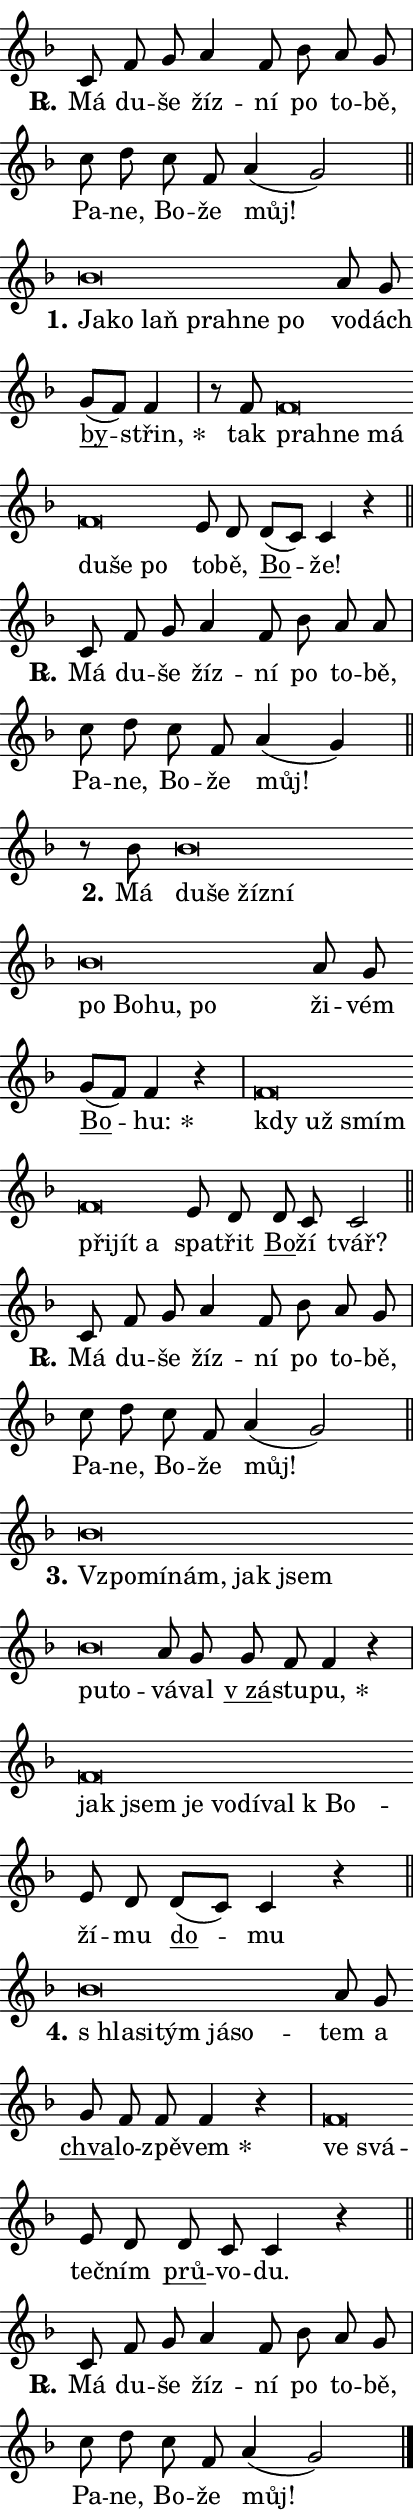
\version "2.22.1"
\header { tagline = "" }
\paper {
  indent = 0\cm
  top-margin = 0\cm
  right-margin = 0\cm
  bottom-margin = 0\cm
  left-margin = 0\cm
  paper-width = 7\cm
  page-breaking = #ly:one-page-breaking
  system-system-spacing.basic-distance = #11
  score-system-spacing.basic-distance = #11
  ragged-last = ##f
}


%% Author: Thomas Morley
%% https://lists.gnu.org/archive/html/lilypond-user/2020-05/msg00002.html
#(define (line-position grob)
"Returns position of @var[grob} in current system:
   @code{'start}, if at first time-step
   @code{'end}, if at last time-step
   @code{'middle} otherwise
"
  (let* ((col (ly:item-get-column grob))
         (ln (ly:grob-object col 'left-neighbor))
         (rn (ly:grob-object col 'right-neighbor))
         (col-to-check-left (if (ly:grob? ln) ln col))
         (col-to-check-right (if (ly:grob? rn) rn col))
         (break-dir-left
           (and
             (ly:grob-property col-to-check-left 'non-musical #f)
             (ly:item-break-dir col-to-check-left)))
         (break-dir-right
           (and
             (ly:grob-property col-to-check-right 'non-musical #f)
             (ly:item-break-dir col-to-check-right))))
        (cond ((eqv? 1 break-dir-left) 'start)
              ((eqv? -1 break-dir-right) 'end)
              (else 'middle))))

#(define (tranparent-at-line-position vctor)
  (lambda (grob)
  "Relying on @code{line-position} select the relevant enry from @var{vctor}.
Used to determine transparency,"
    (case (line-position grob)
      ((end) (not (vector-ref vctor 0)))
      ((middle) (not (vector-ref vctor 1)))
      ((start) (not (vector-ref vctor 2))))))

noteHeadBreakVisibility =
#(define-music-function (break-visibility)(vector?)
"Makes @code{NoteHead}s transparent relying on @var{break-visibility}"
#{
  \override NoteHead.transparent =
    #(tranparent-at-line-position break-visibility)
#})

#(define delete-ledgers-for-transparent-note-heads
  (lambda (grob)
    "Reads whether a @code{NoteHead} is transparent.
If so this @code{NoteHead} is removed from @code{'note-heads} from
@var{grob}, which is supposed to be @code{LedgerLineSpanner}.
As a result ledgers are not printed for this @code{NoteHead}"
    (let* ((nhds-array (ly:grob-object grob 'note-heads))
           (nhds-list
             (if (ly:grob-array? nhds-array)
                 (ly:grob-array->list nhds-array)
                 '()))
           ;; Relies on the transparent-property being done before
           ;; Staff.LedgerLineSpanner.after-line-breaking is executed.
           ;; This is fragile ...
           (to-keep
             (remove
               (lambda (nhd)
                 (ly:grob-property nhd 'transparent #f))
               nhds-list)))
      ;; TODO find a better method to iterate over grob-arrays, similiar
      ;; to filter/remove etc for lists
      ;; For now rebuilt from scratch
      (set! (ly:grob-object grob 'note-heads)  '())
      (for-each
        (lambda (nhd)
          (ly:pointer-group-interface::add-grob grob 'note-heads nhd))
        to-keep))))

hideNotes = {
  \noteHeadBreakVisibility #begin-of-line-visible
}
unHideNotes = {
  \noteHeadBreakVisibility #all-visible
}

% work-around for resetting accidentals
% https://lilypond.org/doc/v2.23/Documentation/notation/displaying-rhythms#unmetered-music
cadenzaMeasure = {
  \cadenzaOff
  \partial 1024 s1024
  \cadenzaOn
}

#(define-markup-command (accent layout props text) (markup?)
  "Underline accented syllable"
  (interpret-markup layout props
    #{\markup \override #'(offset . 4.3) \underline { #text }#}))

responsum = \markup \concat {
  "R" \hspace #-1.05 \path #0.1 #'((moveto 0 0.07) (lineto 0.9 0.8)) \hspace #0.05 "."
}

\layout {
    \context {
        \Staff
        \remove "Time_signature_engraver"
        \override LedgerLineSpanner.after-line-breaking = #delete-ledgers-for-transparent-note-heads
    }
    \context {
        \Voice {
            \override NoteHead.output-attributes = #'((class . "notehead"))
            \override Hairpin.height = #0.55
        }
    }
    \context {
        \Lyrics {
            \override StanzaNumber.output-attributes = #'((class . "stanzanumber"))
            \override LyricSpace.minimum-distance = #0.9
            \override LyricText.font-name = #"TeX Gyre Schola"
            \override LyricText.font-size = 1
            \override StanzaNumber.font-name = #"TeX Gyre Schola Bold"
            \override StanzaNumber.font-size = 1
        }
    }
}

% magnetic-lyrics.ily
%
%   written by
%     Jean Abou Samra <jean@abou-samra.fr>
%     Werner Lemberg <wl@gnu.org>
%
%   adapted by
%     Jiri Hon <jiri.hon@gmail.com>
%
% Version 2022-Apr-15

% https://www.mail-archive.com/lilypond-user@gnu.org/msg149350.html

#(define (Left_hyphen_pointer_engraver context)
   "Collect syllable-hyphen-syllable occurrences in lyrics and store
them in properties.  This engraver only looks to the left.  For
example, if the lyrics input is @code{foo -- bar}, it does the
following.

@itemize @bullet
@item
Set the @code{text} property of the @code{LyricHyphen} grob between
@q{foo} and @q{bar} to @code{foo}.

@item
Set the @code{left-hyphen} property of the @code{LyricText} grob with
text @q{foo} to the @code{LyricHyphen} grob between @q{foo} and
@q{bar}.
@end itemize

Use this auxiliary engraver in combination with the
@code{lyric-@/text::@/apply-@/magnetic-@/offset!} hook."
   (let ((hyphen #f)
         (text #f))
     (make-engraver
      (acknowledgers
       ((lyric-syllable-interface engraver grob source-engraver)
        (set! text grob)))
      (end-acknowledgers
       ((lyric-hyphen-interface engraver grob source-engraver)
        ;(when (not (grob::has-interface grob 'lyric-space-interface))
          (set! hyphen grob)));)
      ((stop-translation-timestep engraver)
       (when (and text hyphen)
         (ly:grob-set-object! text 'left-hyphen hyphen))
       (set! text #f)
       (set! hyphen #f)))))

#(define (lyric-text::apply-magnetic-offset! grob)
   "If the space between two syllables is less than the value in
property @code{LyricText@/.details@/.squash-threshold}, move the right
syllable to the left so that it gets concatenated with the left
syllable.

Use this function as a hook for
@code{LyricText@/.after-@/line-@/breaking} if the
@code{Left_@/hyphen_@/pointer_@/engraver} is active."
   (let ((hyphen (ly:grob-object grob 'left-hyphen #f)))
     (when hyphen
       (let ((left-text (ly:spanner-bound hyphen LEFT)))
         (when (grob::has-interface left-text 'lyric-syllable-interface)
           (let* ((common (ly:grob-common-refpoint grob left-text X))
                  (this-x-ext (ly:grob-extent grob common X))
                  (left-x-ext
                   (begin
                     ;; Trigger magnetism for left-text.
                     (ly:grob-property left-text 'after-line-breaking)
                     (ly:grob-extent left-text common X)))
                  ;; `delta` is the gap width between two syllables.
                  (delta (- (interval-start this-x-ext)
                            (interval-end left-x-ext)))
                  (details (ly:grob-property grob 'details))
                  (threshold (assoc-get 'squash-threshold details 0.2)))
             (when (< delta threshold)
               (let* (;; We have to manipulate the input text so that
                      ;; ligatures crossing syllable boundaries are not
                      ;; disabled.  For languages based on the Latin
                      ;; script this is essentially a beautification.
                      ;; However, for non-Western scripts it can be a
                      ;; necessity.
                      (lt (ly:grob-property left-text 'text))
                      (rt (ly:grob-property grob 'text))
                      (is-space (grob::has-interface hyphen 'lyric-space-interface))
                      (space (if is-space " " ""))
                      (space-markup (grob-interpret-markup grob " "))
                      (space-size (interval-length (ly:stencil-extent space-markup X)))
                      (extra-delta (if is-space space-size 0))
                      ;; Append new syllable.
                      (ltrt-space (if (and (string? lt) (string? rt))
                                (string-append lt space rt)
                                (make-concat-markup (list lt space rt))))
                      ;; Right-align `ltrt` to the right side.
                      (ltrt-space-markup (grob-interpret-markup
                               grob
                               (make-translate-markup
                                (cons (interval-length this-x-ext) 0)
                                (make-right-align-markup ltrt-space)))))
                 (begin
                   ;; Don't print `left-text`.
                   (ly:grob-set-property! left-text 'stencil #f)
                   ;; Set text and stencil (which holds all collected
                   ;; syllables so far) and shift it to the left.
                   (ly:grob-set-property! grob 'text ltrt-space)
                   (ly:grob-set-property! grob 'stencil ltrt-space-markup)
                   (ly:grob-translate-axis! grob (- (- delta extra-delta)) X))))))))))


#(define (lyric-hyphen::displace-bounds-first grob)
   ;; Make very sure this callback isn't triggered too early.
   (let ((left (ly:spanner-bound grob LEFT))
         (right (ly:spanner-bound grob RIGHT)))
     (ly:grob-property left 'after-line-breaking)
     (ly:grob-property right 'after-line-breaking)
     (ly:lyric-hyphen::print grob)))

squashThreshold = #0.4

\layout {
  \context {
    \Lyrics
    \consists #Left_hyphen_pointer_engraver
    \override LyricText.after-line-breaking =
      #lyric-text::apply-magnetic-offset!
    \override LyricHyphen.stencil = #lyric-hyphen::displace-bounds-first
    \override LyricText.details.squash-threshold = \squashThreshold
    \override LyricHyphen.minimum-distance = 0
    \override LyricHyphen.minimum-length = \squashThreshold
  }
}

squash = \override LyricText.details.squash-threshold = 9999
unSquash = \override LyricText.details.squash-threshold = \squashThreshold

left = \override LyricText.self-alignment-X = #LEFT
unLeft = \revert LyricText.self-alignment-X

starOffset = #(lambda (grob) 
                (let ((x_offset (ly:self-alignment-interface::aligned-on-x-parent grob)))
                  (if (= x_offset 0) 0 (+ x_offset 1.2))))

star = #(define-music-function (syllable)(string?)
"Append star separator at the end of a syllable"
#{
  \once \override LyricText.X-offset = #starOffset
  \lyricmode { \markup {
    #syllable
    \override #'((font-name . "TeX Gyre Schola Bold")) \hspace #0.2 \lower #0.65 \larger "*"
  } }
#})

starAccent = #(define-music-function (syllable)(string?)
"Append star separator at the end of a syllable and make accent"
#{
  \once \override LyricText.X-offset = #starOffset
  \lyricmode { \markup {
    \accent #syllable
    \override #'((font-name . "TeX Gyre Schola Bold")) \hspace #0.2 \lower #0.65 \larger "*"
  } }
#})

breath = #(define-music-function (syllable)(string?)
"Append breathing indicator at the end of a syllable"
#{
  \lyricmode { \markup { #syllable "+" } }
#})

optionalBreath = #(define-music-function (syllable)(string?)
"Append optional breathing indicator at the end of a syllable"
#{
  \lyricmode { \markup { #syllable "(+)" } }
#})


\score {
    <<
        \new Voice = "melody" { \cadenzaOn \key f \major \relative { c'8 f g a4 f8 bes a g \cadenzaMeasure \bar "|" c d \bar "" c f, \bar "" a4( g2) \cadenzaMeasure \bar "||" \break }
\relative { bes'\breve*1/16 \hideNotes \breve*1/16 \bar "" \breve*1/16 \bar "" \breve*1/16 \bar "" \breve*1/16 \breve*1/16 \bar "" \unHideNotes a8 g \bar "" g[( f)] f4 \cadenzaMeasure \bar "|" r8 f8 f\breve*1/16 \hideNotes \breve*1/16 \bar "" \breve*1/16 \bar "" \breve*1/16 \bar "" \breve*1/16 \breve*1/16 \bar "" \unHideNotes e8 d \bar "" d[( c)] c4 r \cadenzaMeasure \bar "||" \break }
\relative { c'8 f g a4 f8 bes a a \cadenzaMeasure \bar "|" c d \bar "" c f, \bar "" a4( g4) \cadenzaMeasure \bar "||" \break }
\relative { r8 bes'8 bes\breve*1/16 \hideNotes \breve*1/16 \bar "" \breve*1/16 \bar "" \breve*1/16 \bar "" \breve*1/16 \bar "" \breve*1/16 \bar "" \breve*1/16 \breve*1/16 \bar "" \unHideNotes a8 g \bar "" g[( f)] f4 r \cadenzaMeasure \bar "|" f\breve*1/16 \hideNotes \breve*1/16 \bar "" \breve*1/16 \bar "" \breve*1/16 \bar "" \breve*1/16 \breve*1/16 \bar "" \unHideNotes e8 d \bar "" d c c2 \cadenzaMeasure \bar "||" \break }
\relative { c'8 f g a4 f8 bes a g \cadenzaMeasure \bar "|" c d \bar "" c f, \bar "" a4( g2) \cadenzaMeasure \bar "||" \break }
\relative { bes'\breve*1/16 \hideNotes \breve*1/16 \bar "" \breve*1/16 \bar "" \breve*1/16 \bar "" \breve*1/16 \bar "" \breve*1/16 \breve*1/16 \bar "" \unHideNotes a8 g \bar "" g f f4 r \cadenzaMeasure \bar "|" f\breve*1/16 \hideNotes \breve*1/16 \bar "" \breve*1/16 \bar "" \breve*1/16 \bar "" \breve*1/16 \bar "" \breve*1/16 \breve*1/16 \bar "" \unHideNotes e8 d \bar "" d[( c)] c4 r \cadenzaMeasure \bar "||" \break }
\relative { bes'\breve*1/16 \hideNotes \breve*1/16 \bar "" \breve*1/16 \bar "" \breve*1/16 \breve*1/16 \bar "" \unHideNotes a8 g \bar "" g f f f4 r \cadenzaMeasure \bar "|" f\breve*1/16 \hideNotes \breve*1/16 \bar "" \unHideNotes e8 d \bar "" d c c4 r \cadenzaMeasure \bar "||" \break }
\relative { c'8 f g a4 f8 bes a g \cadenzaMeasure \bar "|" c d \bar "" c f, \bar "" a4( g2) \cadenzaMeasure \bar "||" \break } \bar "|." }
        \new Lyrics \lyricsto "melody" { \lyricmode { \set stanza = \responsum
Má du -- še žíz -- ní po to -- bě, Pa -- ne, Bo -- že můj!
\set stanza = "1."
\left Ja -- \squash ko laň pra -- hne po \unLeft \unSquash vo -- dách \markup \accent by -- \star střin, tak \left pra -- \squash hne má du -- še po \unLeft \unSquash to -- bě, \markup \accent Bo -- že!
\set stanza = \responsum
Má du -- še žíz -- ní po to -- bě, Pa -- ne, Bo -- že můj!
\set stanza = "2."
Má \left du -- \squash še žíz -- ní po Bo -- hu, po \unLeft \unSquash ži -- vém \markup \accent Bo -- \star hu: \left kdy \squash už smím při -- jít a \unLeft \unSquash spa -- třit \markup \accent Bo -- ží tvář?
\set stanza = \responsum
Má du -- še žíz -- ní po to -- bě, Pa -- ne, Bo -- že můj!
\set stanza = "3."
\left Vzpo -- \squash mí -- nám, jak jsem pu -- to -- \unLeft \unSquash vá -- val \markup \accent "v zá" -- stu -- \star pu, \left jak \squash jsem je vo -- dí -- val "k Bo" -- \unLeft \unSquash ží -- mu \markup \accent do -- mu
\set stanza = "4."
\left "s hla" -- \squash si -- tým já -- so -- \unLeft \unSquash tem a \markup \accent chva -- lo -- zpě -- \star vem \left ve \squash svá -- \unLeft \unSquash teč -- ním \markup \accent prů -- vo -- du.
\set stanza = \responsum
Má du -- še žíz -- ní po to -- bě, Pa -- ne, Bo -- že můj! } }
    >>
    \layout {}
}
